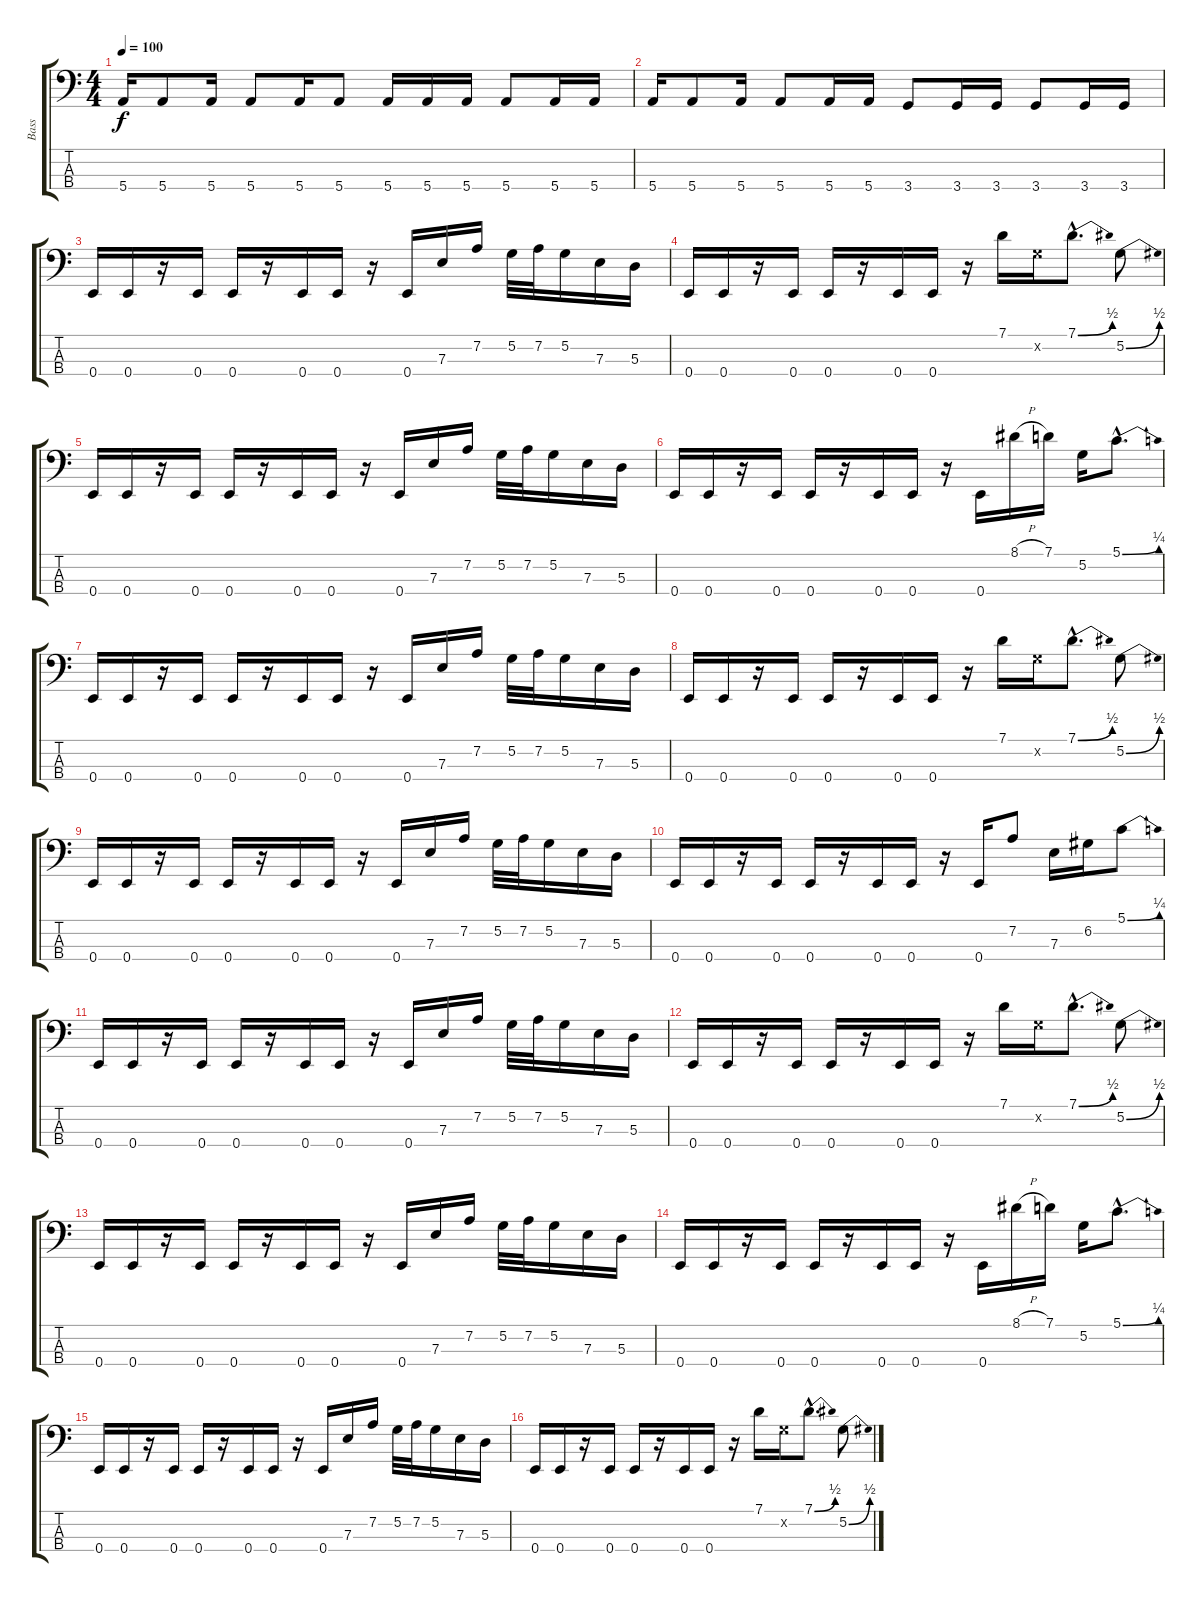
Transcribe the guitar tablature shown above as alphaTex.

\track ("Bass" "Bass") {instrument electricbassfinger}
\staff {score tabs}
\tuning (G2 D2 A1 E1) {hide}
\ts (4 4)
\tempo 100
\clef f4
\ks c
5.4.16{dy f} 5.4.8 5.4.16 5.4.8 5.4.16 5.4.8 5.4.16 5.4.16 5.4.16 5.4.8 5.4.16 5.4.16 |
5.4.16 5.4.8 5.4.16 5.4.8 5.4.16 5.4.16 3.4.8 3.4.16 3.4.16 3.4.8 3.4.16 3.4.16 |
0.4.16 0.4.16 r.16 0.4.16 0.4.16 r.16 0.4.16 0.4.16 r.16 0.4.16 7.3.16 7.2.16 5.2.32 7.2.32 5.2.16 7.3.16 5.3.16 |
0.4.16 0.4.16 r.16 0.4.16 0.4.16 r.16 0.4.16 0.4.16 r.16 7.1.16 5.2{x}.16 7.1{be (bend 0 0 60 2) hac}.8{d} 5.2{be (bend 0 0 60 2)}.8 |
0.4.16 0.4.16 r.16 0.4.16 0.4.16 r.16 0.4.16 0.4.16 r.16 0.4.16 7.3.16 7.2.16 5.2.32 7.2.32 5.2.16 7.3.16 5.3.16 |
0.4.16 0.4.16 r.16 0.4.16 0.4.16 r.16 0.4.16 0.4.16 r.16 0.4.16 8.1{h}.16 7.1.16 5.2.16 5.1{be (bend 0 0 60 1) hac}.8{d} |
0.4.16 0.4.16 r.16 0.4.16 0.4.16 r.16 0.4.16 0.4.16 r.16 0.4.16 7.3.16 7.2.16 5.2.32 7.2.32 5.2.16 7.3.16 5.3.16 |
0.4.16 0.4.16 r.16 0.4.16 0.4.16 r.16 0.4.16 0.4.16 r.16 7.1.16 5.2{x}.16 7.1{be (bend 0 0 60 2) hac}.8{d} 5.2{be (bend 0 0 60 2)}.8 |
0.4.16 0.4.16 r.16 0.4.16 0.4.16 r.16 0.4.16 0.4.16 r.16 0.4.16 7.3.16 7.2.16 5.2.32 7.2.32 5.2.16 7.3.16 5.3.16 |
0.4.16 0.4.16 r.16 0.4.16 0.4.16 r.16 0.4.16 0.4.16 r.16 0.4.16 7.2.8 7.3.16 6.2.16 5.1{be (bend 0 0 60 1)}.8 |
0.4.16 0.4.16 r.16 0.4.16 0.4.16 r.16 0.4.16 0.4.16 r.16 0.4.16 7.3.16 7.2.16 5.2.32 7.2.32 5.2.16 7.3.16 5.3.16 |
0.4.16 0.4.16 r.16 0.4.16 0.4.16 r.16 0.4.16 0.4.16 r.16 7.1.16 5.2{x}.16 7.1{be (bend 0 0 60 2) hac}.8{d} 5.2{be (bend 0 0 60 2)}.8 |
0.4.16 0.4.16 r.16 0.4.16 0.4.16 r.16 0.4.16 0.4.16 r.16 0.4.16 7.3.16 7.2.16 5.2.32 7.2.32 5.2.16 7.3.16 5.3.16 |
0.4.16 0.4.16 r.16 0.4.16 0.4.16 r.16 0.4.16 0.4.16 r.16 0.4.16 8.1{h}.16 7.1.16 5.2.16 5.1{be (bend 0 0 60 1) hac}.8{d} |
0.4.16 0.4.16 r.16 0.4.16 0.4.16 r.16 0.4.16 0.4.16 r.16 0.4.16 7.3.16 7.2.16 5.2.32 7.2.32 5.2.16 7.3.16 5.3.16 |
0.4.16 0.4.16 r.16 0.4.16 0.4.16 r.16 0.4.16 0.4.16 r.16 7.1.16 5.2{x}.16 7.1{be (bend 0 0 60 2) hac}.8{d} 5.2{be (bend 0 0 60 2)}.8
